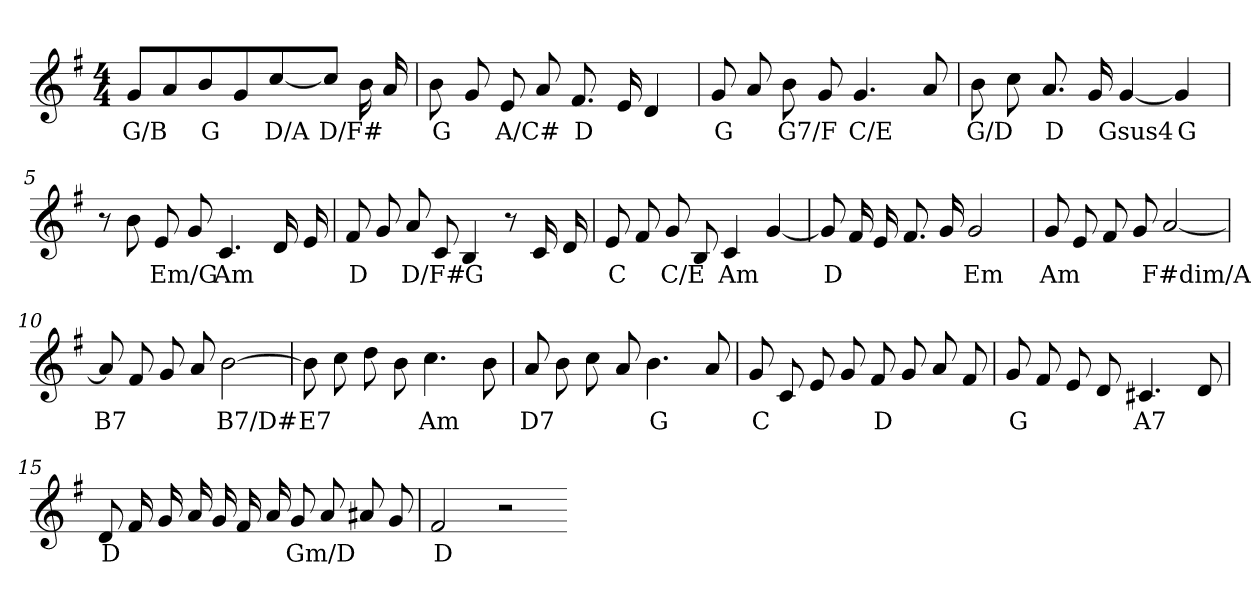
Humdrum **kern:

**kern	**text
*part1	*part1
*staff1	*staff1
*clefG2	*
*k[f#]	*
*M4/4	*
=1	=1
8g	G/B
8a	.
8b	G
8g	.
[4cc	D/A
8ccJ]	D/F#
16b	.
16a	.
=2	=2
8b	G
8g	.
8e	A/C#
8a	.
8.f#	D
16e	.
4d	.
=3	=3
8g	G
8a	.
8b	G7/F
8g	.
4.g	C/E
8a	.
=4	=4
8b	G/D
8cc	.
8.a	D
16g	.
[4g	Gsus4
4g]	G
=5	=5
8r	.
8b	.
8e	Em/G
8g	.
4.c	Am
16d	.
16e	.
=6	=6
8f#	D
8g	.
8a	D/F#
8c	.
4B	G
8r	.
16c	.
16d	.
=7	=7
8e	C
8f#	.
8g	C/E
8B	.
4c	Am
[4g	.
=8	=8
8g]	D
16f#	.
16e	.
8.f#	.
16g	.
2g	Em
=9	=9
8g	Am
8e	.
8f#	.
8g	.
[2a	F#dim/A
=10	=10
8a]	B7
8f#	.
8g	.
8a	.
[2b	B7/D#
=11	=11
8b]	E7
8cc	.
8dd	.
8b	.
4.cc	Am
8b	.
=12	=12
8a	D7
8b	.
8cc	.
8a	.
4.b	G
8a	.
=13	=13
8g	C
8c	.
8e	.
8g	.
8f#	D
8g	.
8a	.
8f#	.
=14	=14
8g	G
8f#	.
8e	.
8d	.
4.c#X	A7
8d	.
=15	=15
8d	D
16f#	.
16g	.
16a	.
16g	.
16f#	.
16a	.
8g	Gm/D
8a	.
8a#X	.
8g	.
=16	=16
2f#	D
2r	.
=-	=-
*-	*-
